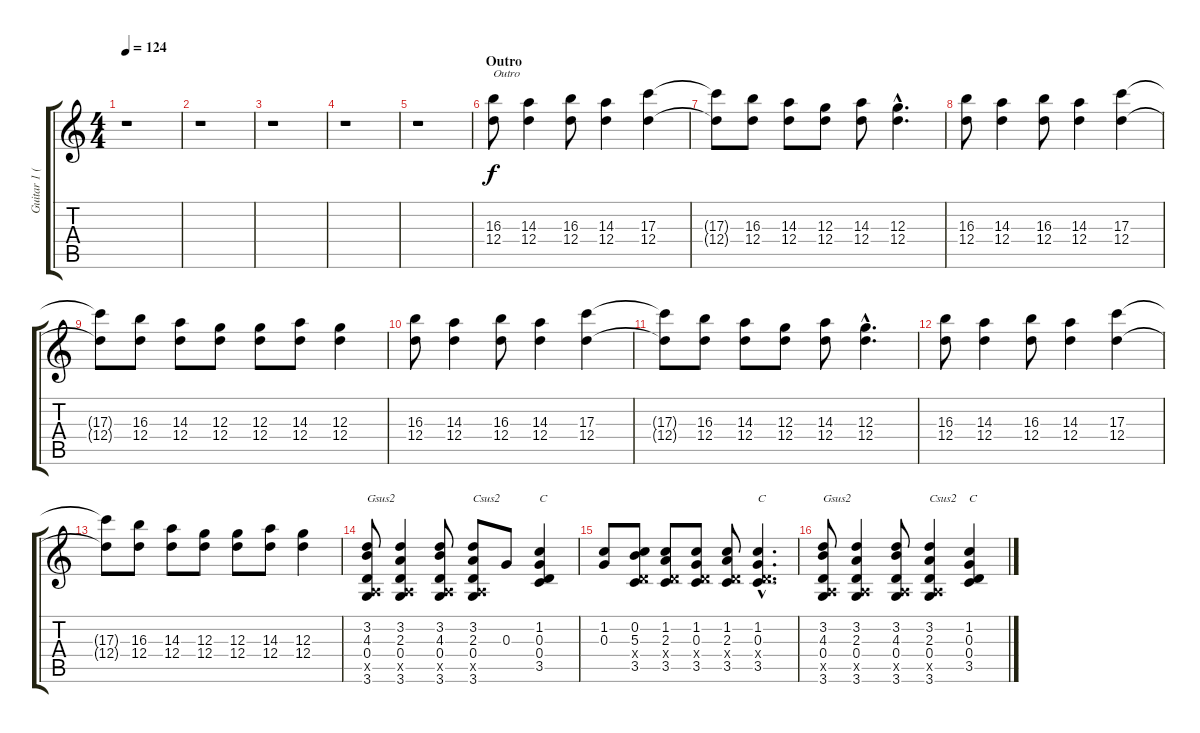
\track ("Guitar 1 (Angus)" "Guitar 1 (") {instrument distortionguitar}
\staff {score tabs}
\tuning (E4 B3 G3 D3 A2 E2) {hide}
\ts (4 4)
\tempo 124
\clef g2
\ks c
r.1{dy f} |
r.1 |
r.1 |
r.1 |
r.1 |
\section ("" "Outro")
(16.3 12.4).8{txt "Outro"} (14.3 12.4).4 (16.3 12.4).8 (14.3 12.4).4 (17.3 12.4).4 |
(17.3{t} 12.4{t}).8 (16.3 12.4).8 (14.3 12.4).8 (12.3 12.4).8 (14.3 12.4).8 (12.3{hac} 12.4{hac}).4{d} |
(16.3 12.4).8 (14.3 12.4).4 (16.3 12.4).8 (14.3 12.4).4 (17.3 12.4).4 |
(17.3{t} 12.4{t}).8 (16.3 12.4).8 (14.3 12.4).8 (12.3 12.4).8 (12.3 12.4).8 (14.3 12.4).8 (12.3 12.4).4 |
(16.3 12.4).8 (14.3 12.4).4 (16.3 12.4).8 (14.3 12.4).4 (17.3 12.4).4 |
(17.3{t} 12.4{t}).8 (16.3 12.4).8 (14.3 12.4).8 (12.3 12.4).8 (14.3 12.4).8 (12.3{hac} 12.4{hac}).4{d} |
(16.3 12.4).8 (14.3 12.4).4 (16.3 12.4).8 (14.3 12.4).4 (17.3 12.4).4 |
(17.3{t} 12.4{t}).8 (16.3 12.4).8 (14.3 12.4).8 (12.3 12.4).8 (12.3 12.4).8 (14.3 12.4).8 (12.3 12.4).4 |
(3.2 4.3 0.4 0.5{x} 3.6).8{txt "Gsus2"} (3.2 2.3 0.4 0.5{x} 3.6).4 (3.2 4.3 0.4 0.5{x} 3.6).8 (3.2 2.3 0.4 0.5{x} 3.6).8{txt "Csus2"} 0.3.8 (1.2 0.3 0.4 3.5).4{txt "C"} |
(1.2 0.3).8 (0.2 5.3 0.4{x} 3.5).8 (1.2 2.3 0.4{x} 3.5).8 (1.2 0.3 0.4{x} 3.5).8 (1.2 2.3 0.4{x} 3.5).8 (1.2{hac} 0.3{hac} 0.4{hac x} 3.5{hac}).4{d txt "C"} |
(3.2 4.3 0.4 0.5{x} 3.6).8{txt "Gsus2"} (3.2 2.3 0.4 0.5{x} 3.6).4 (3.2 4.3 0.4 0.5{x} 3.6).8 (3.2 2.3 0.4 0.5{x} 3.6).4{txt "Csus2"} (1.2 0.3 0.4 3.5).4{txt "C"}
